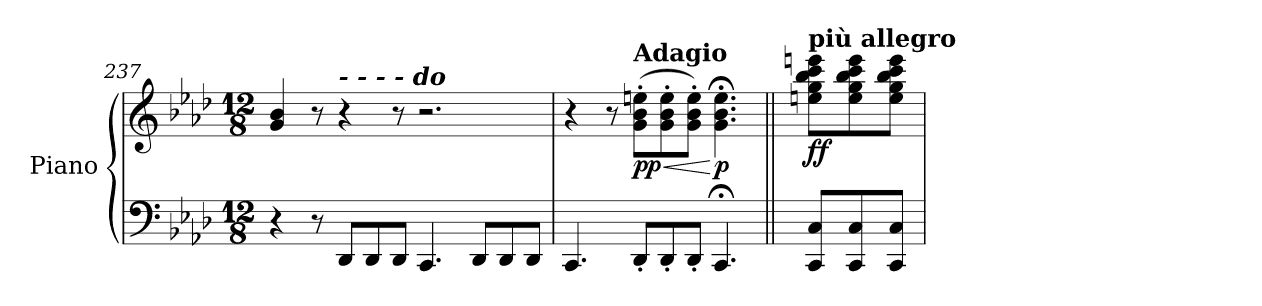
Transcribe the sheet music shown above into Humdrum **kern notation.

**kern	**kern	**dynam
*part1	*part1	*part1
*staff2	*staff1	*staff1/2
*I"Piano	*	*
*I'Pno	*	*
!!LO:PB:g=z
*clefF4	*clefG2	*
*k[b-e-a-d-]	*k[b-e-a-d-]	*
*M12/8	*M12/8	*
=237	=237	=237
4r	4g/ 4b-/	.
8r	8r	.
!	!LO:TX:a:Bi:t=-       -       -      -   do	!
8DD-/L	4r	.
8DD-/	.	.
8DD-/J	8r	.
4.CC/	2.r	.
8DD-/L	.	.
8DD-/	.	.
8DD-/J	.	.
=238	=238	=238
4.CC/	4r	.
.	8r	.
!	!LO:TX:a:B:t=Adagio	!
!	!	!LO:HP:b
!	!	!LO:DY:n=1:b
8DD-'/L	(8g\' 8b-\' 8een\'L	< pp
8DD-'/	8g\' 8b-\' 8ee\'	.
8DD-'/J	8g\' 8b-\' 8ee\'J)	.
!	!	!LO:DY:n=2:b
4.CC;</	4.g\;< 4.b-\;< 4.ee\;<	[ p
=239||	=239||	=239||
!	!LO:TX:a:B:t=più allegro	!
!	!	!LO:DY:b
8CC/ 8C/L	8een\ 8gg\ 8bb-\ 8ccc\ 8eeen\L	ff
8CC/ 8C/	8ee\ 8gg\ 8bb-\ 8ccc\ 8eee\	.
8CC/ 8C/J	8ee\ 8gg\ 8bb-\ 8ccc\ 8eee\J	.
=	=	=
*-	*-	*-
